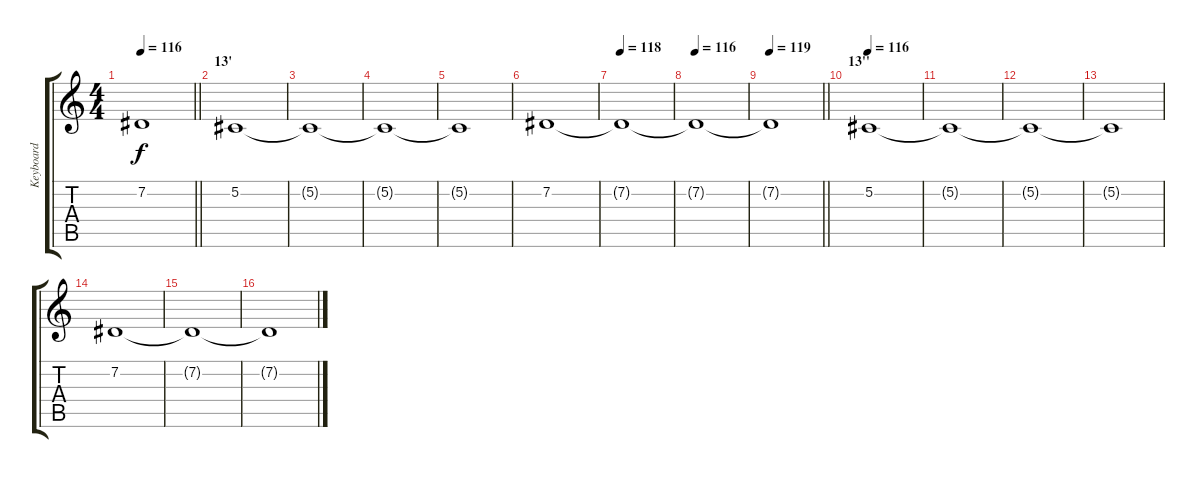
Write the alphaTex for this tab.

\track ("Keyboard" "Keyboard") {instrument lead1square}
\staff {score tabs}
\tuning (Db4 Ab3 E3 B2 Gb2 B1) {hide}
\ts (4 4)
\tempo 116
\clef g2
\barLineRight lightlight
\ks c
7.2{t}.1{dy f} |
\section ("" "13'")
5.2.1{volume 6} |
5.2{t}.1 |
5.2{t}.1 |
5.2{t}.1 |
7.2.1 |
\tempo 118
7.2{t}.1 |
\tempo 116
7.2{t}.1 |
\tempo 119
\barLineRight lightlight
7.2{t}.1 |
\section ("" "13''")
\tempo 116
5.2.1 |
5.2{t}.1 |
5.2{t}.1 |
5.2{t}.1 |
7.2.1 |
7.2{t}.1 |
7.2{t}.1
